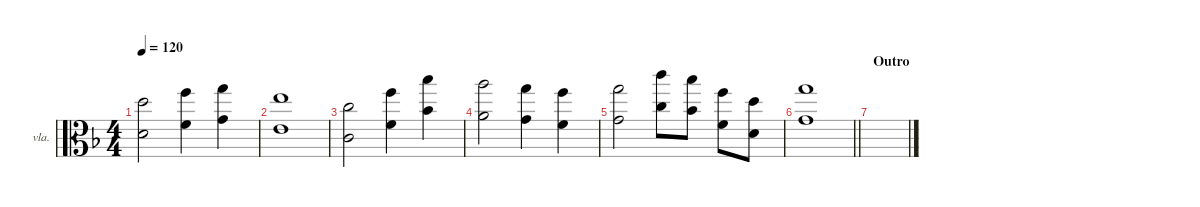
\defaultSystemsLayout 4
\hideDynamics
\bracketExtendMode nobrackets
\firstSystemTrackNameOrientation horizontal
\track ("Viola" "vla.") {instrument viola}
\staff {score}
\tuning (A4 D4 G3 C3)
\ts (4 4)
\tempo 120
\clef c3
\ks dminor
(5.1{acc forcenatural} 0.2{acc forcenatural}).2{dy mf} (3.2{acc forcenatural} 8.1{acc forcenatural}).4 (5.2{acc forcenatural} 10.1{acc forcenatural}).4 |
(2.2{acc forcenatural} 7.1{acc forcenatural}).1 |
(5.3{acc forcenatural} 3.1{acc forcenatural}).2 (3.2{acc forcenatural} 8.1{acc forcenatural}).4 (1.1{acc b} 34.4{acc b}).4 |
(0.1{acc forcenatural} 19.2{acc forcenatural}).2 (12.3{acc forcenatural} 10.1{acc forcenatural}).4 (3.2{acc forcenatural} 29.4{acc forcenatural}).4 |
(10.1{acc forcenatural} 12.3{acc forcenatural}).2 (15.1{acc forcenatural} 17.3{acc forcenatural}).8 (15.3{acc b} 13.1{acc b}).8 (17.4{acc forcenatural} 8.1{acc forcenatural}).8 (0.2{acc forcenatural} 19.3{acc forcenatural}).8 |
\barLineRight lightlight
(10.1{acc forcenatural} 12.3{acc forcenatural}).1 |
\section ("" "Outro")
